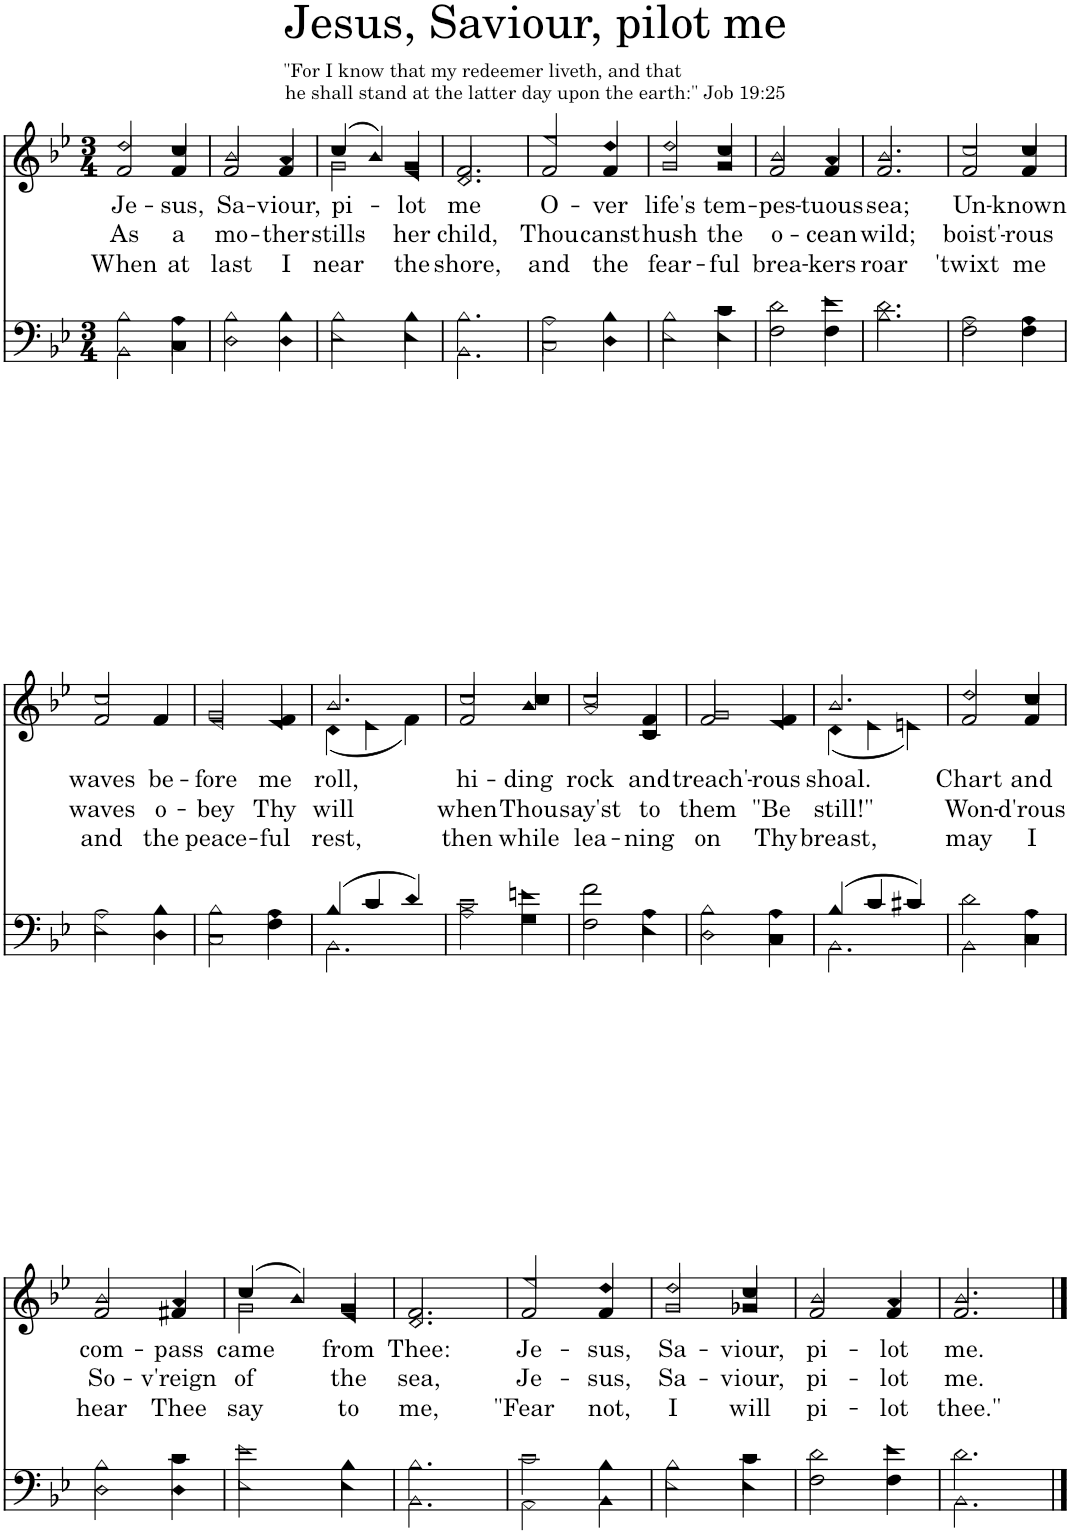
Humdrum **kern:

**kern	**kern	**text	**text	**text
*part2	*part1	*part1	*part1	*part1
*staff2	*staff1	*staff1	*staff1	*staff1
*I"Men	*I"Women	*	*	*
*clefF4	*clefG2	*	*	*
*k[b-e-]	*k[b-e-]	*	*	*
*M3/4	*M3/4	*	*	*
=1	=1	=1	=1	=1
*^	*	*	*	*
!	!	!	!LO:LY:b	!LO:LY:b	!LO:LY:b
*	*	*^	*	*	*
2B-\	2BB-\	2dd/	2f/	Je-	As	When
!	!	!	!	!LO:LY:b	!LO:LY:b	!LO:LY:b
4A\	4C\	4cc/	4f/	-sus,	a	at
=2	=2	=2	=2	=2	=2	=2
!	!	!	!	!LO:LY:b	!LO:LY:b	!LO:LY:b
2B-\	2D\	2b-/	2f/	Sa-	mo-	last
!	!	!	!	!LO:LY:b	!LO:LY:b	!LO:LY:b
4B-\	4D\	4a/	4f/	-viour,	-ther	I
=3	=3	=3	=3	=3	=3	=3
!	!	!	!	!LO:LY:b	!LO:LY:b	!LO:LY:b
2B-\	2E-\	(4cc/	2g\	pi-	stills	near
.	.	4b-/)	.	.	.	.
!	!	!	!	!LO:LY:b	!LO:LY:b	!LO:LY:b
4B-\	4E-\	4g/	4e-/	-lot	her	the
=4	=4	=4	=4	=4	=4	=4
!	!	!	!	!LO:LY:b	!LO:LY:b	!LO:LY:b
2.B-\	2.BB-\	2.f/	2.d/	me	child,	shore,
=5	=5	=5	=5	=5	=5	=5
!	!	!	!	!LO:LY:b	!LO:LY:b	!LO:LY:b
2A\	2C\	2ee-/	2f/	O-	Thou	and
!	!	!	!	!LO:LY:b	!LO:LY:b	!LO:LY:b
4B-\	4D\	4dd/	4f/	-ver	canst	the
=6	=6	=6	=6	=6	=6	=6
!	!	!	!	!LO:LY:b	!LO:LY:b	!LO:LY:b
2B-\	2E-\	2dd/	2g/	life's	hush	fear-
!	!	!	!	!LO:LY:b	!LO:LY:b	!LO:LY:b
4c\	4E-\	4cc/	4g/	tem-	the	-ful
=7	=7	=7	=7	=7	=7	=7
!	!	!	!	!LO:LY:b	!LO:LY:b	!LO:LY:b
2d\	2F\	2b-/	2f/	-pes-	o-	brea-
!	!	!	!	!LO:LY:b	!LO:LY:b	!LO:LY:b
4e-\	4F\	4a/	4f/	-tuous	-cean	-kers
=8	=8	=8	=8	=8	=8	=8
!	!	!	!	!LO:LY:b	!LO:LY:b	!LO:LY:b
2.d\	2.B-\	2.b-/	2.f/	sea;	wild;	roar
=9	=9	=9	=9	=9	=9	=9
!	!	!	!	!LO:LY:b	!LO:LY:b	!LO:LY:b
2A\	2F\	2cc/	2f/	Un-	boist'-	'twixt
!	!	!	!	!LO:LY:b	!LO:LY:b	!LO:LY:b
4A\	4F\	4cc/	4f/	-known	-rous	me
!!LO:LB:g=z	!!
=10	=10	=10	=10	=10	=10	=10
!	!	!	!	!LO:LY:b	!LO:LY:b	!LO:LY:b
2A\	2E-\	2cc/	2f/	waves	waves	and
!	!	!	!	!LO:LY:b	!LO:LY:b	!LO:LY:b
4B-\	4D\	4f/	4f	be-	o-	the
=11	=11	=11	=11	=11	=11	=11
!	!	!	!	!LO:LY:b	!LO:LY:b	!LO:LY:b
2B-\	2C\	2g/	2e-/	-fore	-bey	peace-
!	!	!	!	!LO:LY:b	!LO:LY:b	!LO:LY:b
4A\	4F\	4f/	4e-/	me	Thy	-ful
=12	=12	=12	=12	=12	=12	=12
!	!	!	!	!LO:LY:b	!LO:LY:b	!LO:LY:b
(4B-/	2.BB-\	2.b-/	(4d\	roll,	will	rest,
4c/	.	.	4e-\	.	.	.
4d/)	.	.	4f\)	.	.	.
=13	=13	=13	=13	=13	=13	=13
!	!	!	!	!LO:LY:b	!LO:LY:b	!LO:LY:b
2c\	2A\	2cc/	2f/	hi-	when	then
!	!	!	!	!LO:LY:b	!LO:LY:b	!LO:LY:b
4en\	4G\	4cc/	4b-/	-ding	Thou	while
=14	=14	=14	=14	=14	=14	=14
!	!	!	!	!LO:LY:b	!LO:LY:b	!LO:LY:b
2f\	2F\	2cc/	2a/	rock	say'st	lea-
!	!	!	!	!LO:LY:b	!LO:LY:b	!LO:LY:b
4A\	4E-\	4f/	4c/	and	to	-ning
=15	=15	=15	=15	=15	=15	=15
!	!	!	!	!LO:LY:b	!LO:LY:b	!LO:LY:b
2B-\	2D\	2g/	2f/	treach'-	them	on
!	!	!	!	!LO:LY:b	!LO:LY:b	!LO:LY:b
4A\	4C\	4f/	4e-/	-rous	"Be	Thy
=16	=16	=16	=16	=16	=16	=16
!	!	!	!	!LO:LY:b	!LO:LY:b	!LO:LY:b
(4B-/	2.BB-\	2.b-/	(4d\	shoal.	still!"	breast,
4c/	.	.	4e-\	.	.	.
4c#X/)	.	.	4en\)	.	.	.
=17	=17	=17	=17	=17	=17	=17
!	!	!	!	!LO:LY:b	!LO:LY:b	!LO:LY:b
2d\	2BB-\	2dd/	2f/	Chart	Won-	may
!	!	!	!	!LO:LY:b	!LO:LY:b	!LO:LY:b
4A\	4C\	4cc/	4f/	and	-d'rous	I
!!LO:LB:g=z	!!
=18	=18	=18	=18	=18	=18	=18
!	!	!	!	!LO:LY:b	!LO:LY:b	!LO:LY:b
2B-\	2D\	2b-/	2f/	com-	So-	hear
!	!	!	!	!LO:LY:b	!LO:LY:b	!LO:LY:b
4c\	4D\	4a/	4f#X/	-pass	-v'reign	Thee
=19	=19	=19	=19	=19	=19	=19
!	!	!	!	!LO:LY:b	!LO:LY:b	!LO:LY:b
2e-\	2E-\	(4cc/	2g\	came	of	say
.	.	4b-/)	.	.	.	.
!	!	!	!	!LO:LY:b	!LO:LY:b	!LO:LY:b
4B-\	4E-\	4g/	4e-/	from	the	to
=20	=20	=20	=20	=20	=20	=20
!	!	!	!	!LO:LY:b	!LO:LY:b	!LO:LY:b
2.B-\	2.BB-\	2.f/	2.d/	Thee:	sea,	me,
=21	=21	=21	=21	=21	=21	=21
!	!	!	!	!LO:LY:b	!LO:LY:b	!LO:LY:b
2c\	2AA\	2ee-/	2f/	Je-	Je-	"Fear
!	!	!	!	!LO:LY:b	!LO:LY:b	!LO:LY:b
4B-\	4BB-\	4dd/	4f/	-sus,	-sus,	not,
=22	=22	=22	=22	=22	=22	=22
!	!	!	!	!LO:LY:b	!LO:LY:b	!LO:LY:b
2B-\	2E-\	2dd/	2g/	Sa-	Sa-	I
!	!	!	!	!LO:LY:b	!LO:LY:b	!LO:LY:b
4c\	4E-\	4cc/	4g-X/	-viour,	-viour,	will
=23	=23	=23	=23	=23	=23	=23
!	!	!	!	!LO:LY:b	!LO:LY:b	!LO:LY:b
2d\	2F\	2b-/	2f/	pi-	pi-	pi-
!	!	!	!	!LO:LY:b	!LO:LY:b	!LO:LY:b
4e-\	4F\	4a/	4f/	-lot	-lot	-lot
=24	=24	=24	=24	=24	=24	=24
!	!	!	!	!LO:LY:b	!LO:LY:b	!LO:LY:b
2.d\	2.BB-\	2.b-/	2.f/	me.	me.	thee."
*v	*v	*	*	*	*	*
*	*v	*v	*	*	*
==	==	==	==	==
*-	*-	*-	*-	*-
